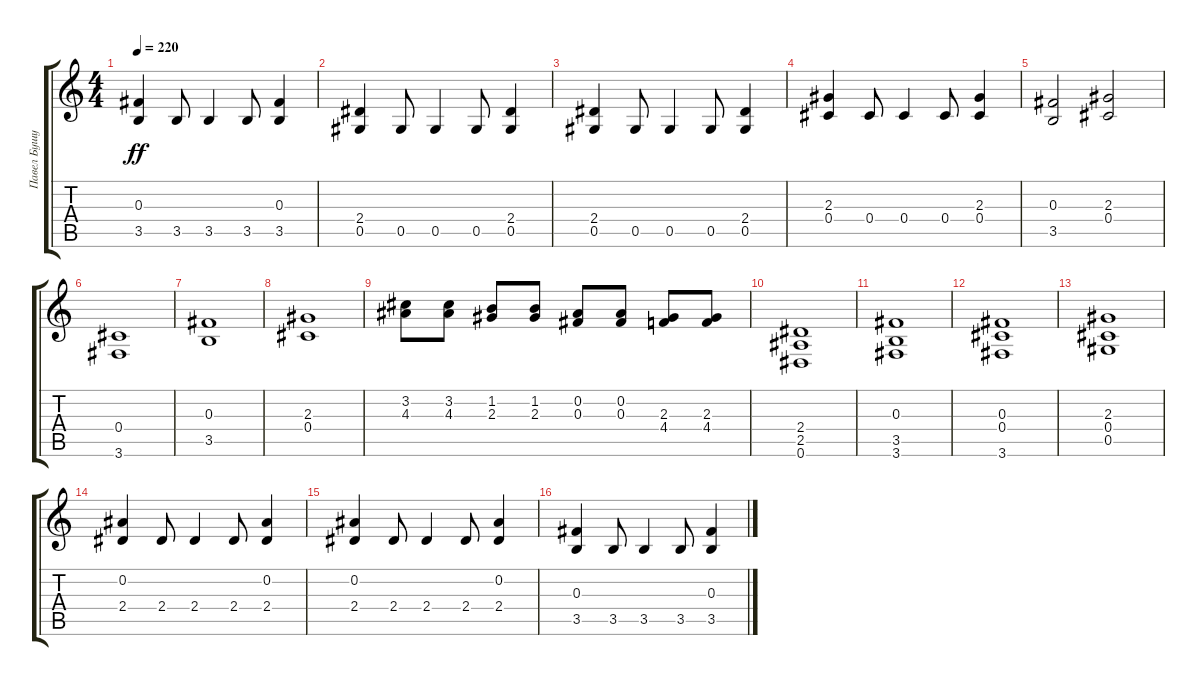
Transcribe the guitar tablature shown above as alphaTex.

\track ("Павел Бушуев" "Павел Бушу") {instrument distortionguitar}
\staff {score tabs}
\tuning (Eb4 Bb3 Gb3 Db3 Ab2 Eb2) {hide}
\ts (4 4)
\tempo 220
\clef g2
\ks c
(0.3 3.5).4{dy ff} 3.5.8 3.5.4 3.5.8 (0.3 3.5).4 |
(2.4 0.5).4 0.5.8 0.5.4 0.5.8 (2.4 0.5).4 |
(2.4 0.5).4 0.5.8 0.5.4 0.5.8 (2.4 0.5).4 |
(2.3 0.4).4 0.4.8 0.4.4 0.4.8 (2.3 0.4).4 |
(0.3 3.5).2 (2.3 0.4).2 |
(0.4 3.6).1 |
(0.3 3.5).1 |
(2.3 0.4).1 |
(3.2 4.3).8 (3.2 4.3).8 (1.2 2.3).8 (1.2 2.3).8 (0.2 0.3).8 (0.2 0.3).8 (2.3 4.4).8 (2.3 4.4).8 |
(2.4 2.5 0.6).1 |
(0.3 3.5 3.6).1 |
(0.3 0.4 3.6).1 |
(2.3 0.4 0.5).1 |
(0.2 2.4).4 2.4.8 2.4.4 2.4.8 (0.2 2.4).4 |
(0.2 2.4).4 2.4.8 2.4.4 2.4.8 (0.2 2.4).4 |
(0.3 3.5).4 3.5.8 3.5.4 3.5.8 (0.3 3.5).4
